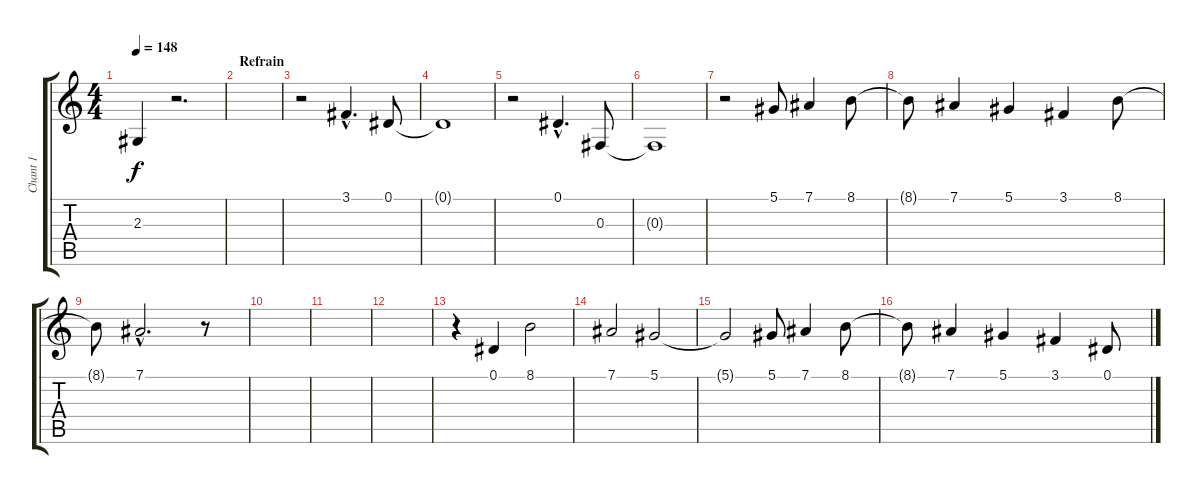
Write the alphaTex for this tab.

\track ("Chant 1" "Chant 1") {instrument lead8bassandlead}
\staff {score tabs}
\tuning (Eb4 Bb3 Gb3 Db3 Ab2 Eb2) {hide}
\ts (4 4)
\tempo 148
\clef g2
\ks c
2.3{t}.4{dy f} r.2{d} |
\section ("" "Refrain")
|
r.2 3.1{hac}.4{d} 0.1.8 |
0.1{t}.1 |
r.2 0.1{hac}.4{d} 0.3.8 |
0.3{t}.1 |
r.2 5.1.8 7.1.4 8.1.8 |
8.1{t}.8 7.1.4 5.1.4 3.1.4 8.1.8 |
8.1{t}.8 7.1{hac}.2{d} r.8 |
|
|
|
r.4 0.1.4 8.1.2 |
7.1.2 5.1.2 |
5.1{t}.2 5.1.8 7.1.4 8.1.8 |
8.1{t}.8 7.1.4 5.1.4 3.1.4 0.1.8
